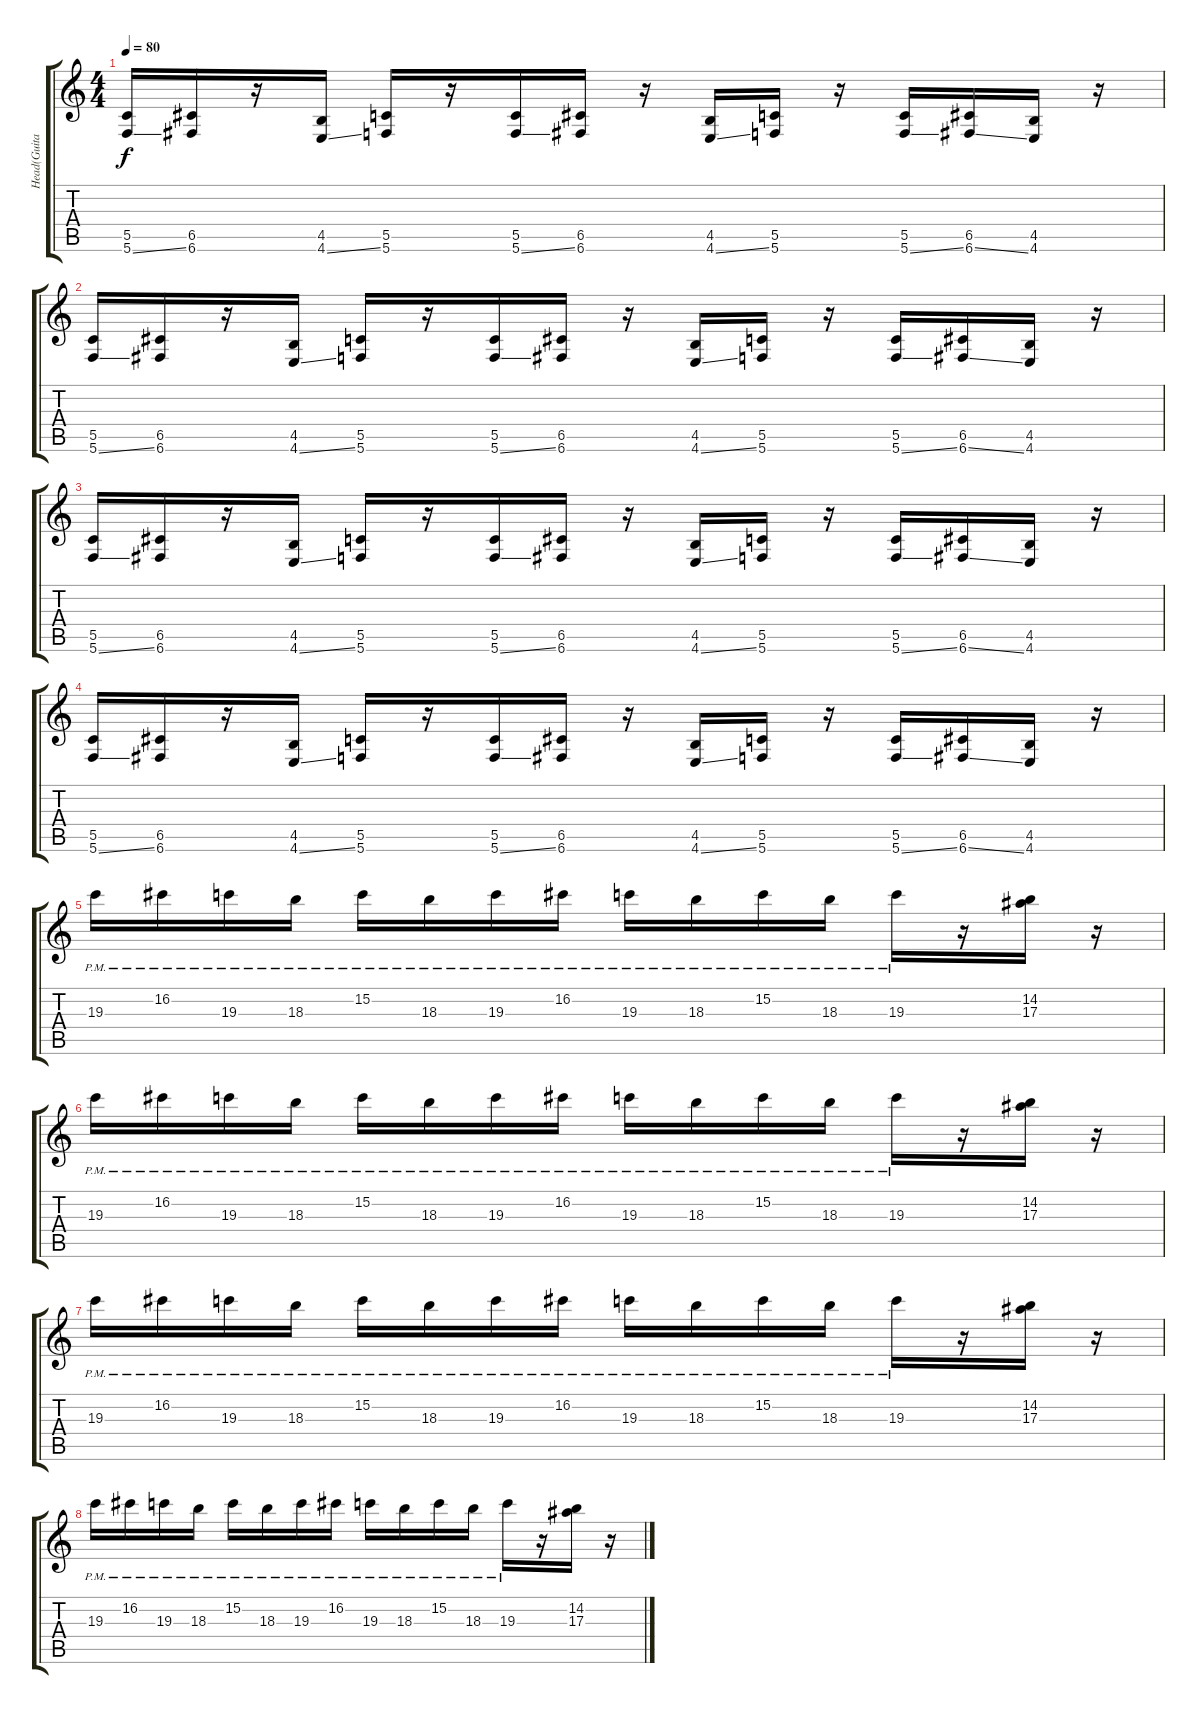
\track ("Head(Guitar Lead)" "Head(Guita") {instrument distortionguitar}
\staff {score tabs}
\tuning (D4 A3 F3 C3 G2 C2) {hide}
\ts (4 4)
\tempo 80
\clef g2
\ks c
(5.5 5.6{ss}).16{dy f} (6.5 6.6).16 r.16 (4.5 4.6{ss}).16 (5.5 5.6).16 r.16 (5.5 5.6{ss}).16 (6.5 6.6).16 r.16 (4.5 4.6{ss}).16 (5.5 5.6).16 r.16 (5.5 5.6{ss}).16 (6.5 6.6{ss}).16 (4.5 4.6).16 r.16 |
(5.5 5.6{ss}).16 (6.5 6.6).16 r.16 (4.5 4.6{ss}).16 (5.5 5.6).16 r.16 (5.5 5.6{ss}).16 (6.5 6.6).16 r.16 (4.5 4.6{ss}).16 (5.5 5.6).16 r.16 (5.5 5.6{ss}).16 (6.5 6.6{ss}).16 (4.5 4.6).16 r.16 |
(5.5 5.6{ss}).16 (6.5 6.6).16 r.16 (4.5 4.6{ss}).16 (5.5 5.6).16 r.16 (5.5 5.6{ss}).16 (6.5 6.6).16 r.16 (4.5 4.6{ss}).16 (5.5 5.6).16 r.16 (5.5 5.6{ss}).16 (6.5 6.6{ss}).16 (4.5 4.6).16 r.16 |
(5.5 5.6{ss}).16 (6.5 6.6).16 r.16 (4.5 4.6{ss}).16 (5.5 5.6).16 r.16 (5.5 5.6{ss}).16 (6.5 6.6).16 r.16 (4.5 4.6{ss}).16 (5.5 5.6).16 r.16 (5.5 5.6{ss}).16 (6.5 6.6{ss}).16 (4.5 4.6).16 r.16 |
19.3{pm}.16 16.2{pm}.16 19.3{pm}.16 18.3{pm}.16 15.2{pm}.16 18.3{pm}.16 19.3{pm}.16 16.2{pm}.16 19.3{pm}.16 18.3{pm}.16 15.2{pm}.16 18.3{pm}.16 19.3{pm}.16 r.16 (14.2 17.3).16 r.16 |
19.3{pm}.16 16.2{pm}.16 19.3{pm}.16 18.3{pm}.16 15.2{pm}.16 18.3{pm}.16 19.3{pm}.16 16.2{pm}.16 19.3{pm}.16 18.3{pm}.16 15.2{pm}.16 18.3{pm}.16 19.3{pm}.16 r.16 (14.2 17.3).16 r.16 |
19.3{pm}.16 16.2{pm}.16 19.3{pm}.16 18.3{pm}.16 15.2{pm}.16 18.3{pm}.16 19.3{pm}.16 16.2{pm}.16 19.3{pm}.16 18.3{pm}.16 15.2{pm}.16 18.3{pm}.16 19.3{pm}.16 r.16 (14.2 17.3).16 r.16 |
19.3{pm}.16 16.2{pm}.16 19.3{pm}.16 18.3{pm}.16 15.2{pm}.16 18.3{pm}.16 19.3{pm}.16 16.2{pm}.16 19.3{pm}.16 18.3{pm}.16 15.2{pm}.16 18.3{pm}.16 19.3{pm}.16 r.16 (14.2 17.3).16 r.16
